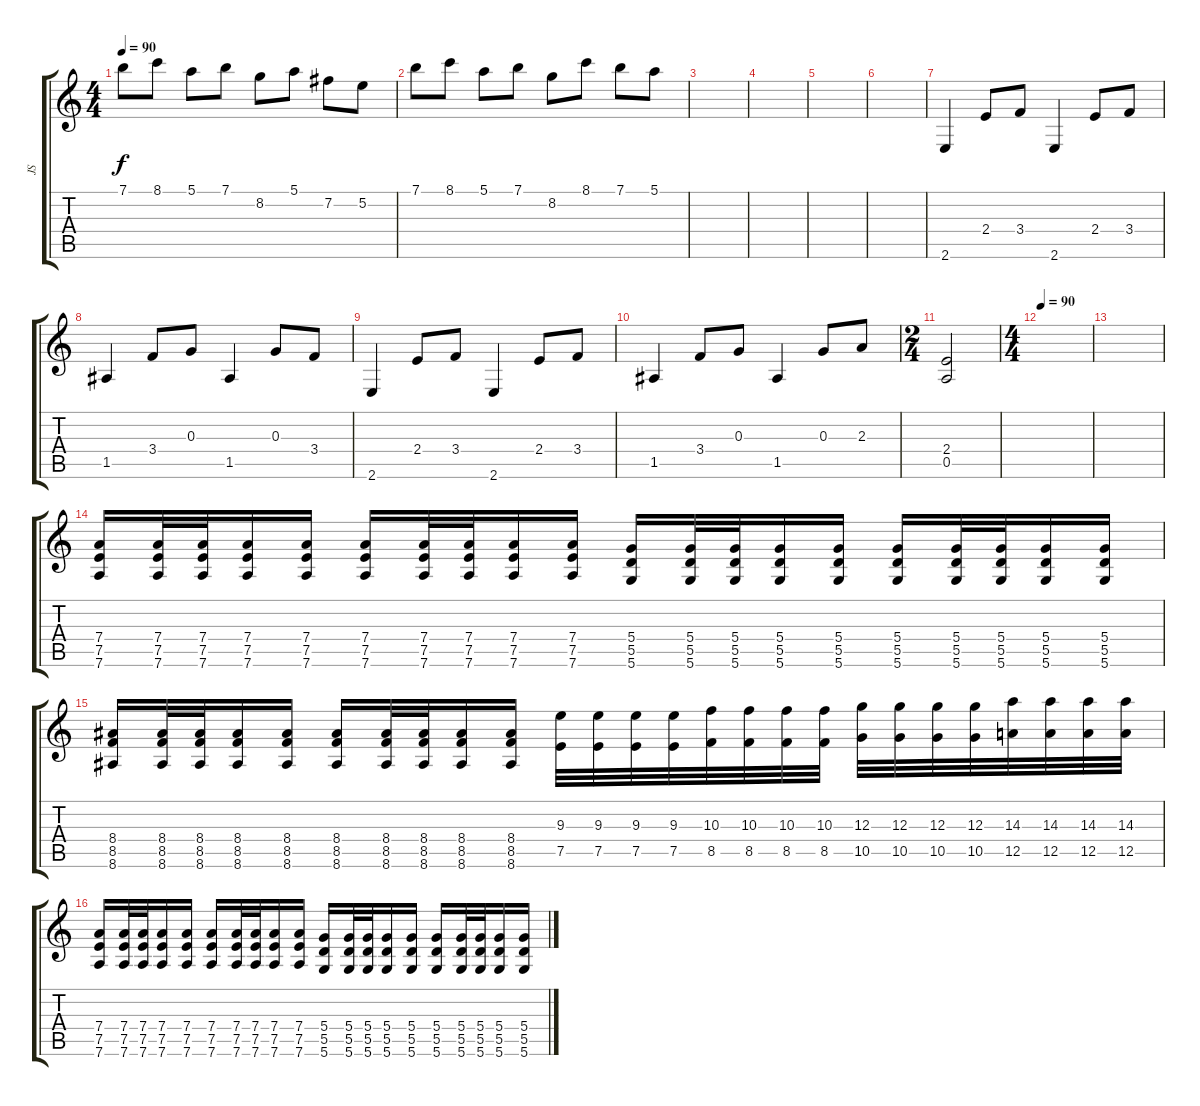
\track ("JS" "JS") {instrument acousticguitarnylon}
\staff {score tabs}
\tuning (E4 B3 G3 D3 A2 D2) {hide}
\ts (4 4)
\tempo 90
\clef g2
\ks c
7.1.8{dy f} 8.1.8 5.1.8 7.1.8 8.2.8 5.1.8 7.2.8 5.2.8 |
7.1.8 8.1.8 5.1.8 7.1.8 8.2.8 8.1.8 7.1.8 5.1.8 |
|
|
|
|
2.6.4{instrument overdrivenguitar} 2.4.8 3.4.8 2.6.4 2.4.8 3.4.8 |
1.5.4 3.4.8 0.3.8 1.5.4 0.3.8 3.4.8 |
2.6.4 2.4.8 3.4.8 2.6.4 2.4.8 3.4.8 |
1.5.4 3.4.8 0.3.8 1.5.4 0.3.8 2.3.8 |
\ts (2 4)
(2.4 0.5).2 |
\ts (4 4)
\tempo 90
|
|
(7.4 7.5 7.6).16 (7.4 7.5 7.6).32 (7.4 7.5 7.6).32 (7.4 7.5 7.6).16 (7.4 7.5 7.6).16 (7.4 7.5 7.6).16 (7.4 7.5 7.6).32 (7.4 7.5 7.6).32 (7.4 7.5 7.6).16 (7.4 7.5 7.6).16 (5.4 5.5 5.6).16 (5.4 5.5 5.6).32 (5.4 5.5 5.6).32 (5.4 5.5 5.6).16 (5.4 5.5 5.6).16 (5.4 5.5 5.6).16 (5.4 5.5 5.6).32 (5.4 5.5 5.6).32 (5.4 5.5 5.6).16 (5.4 5.5 5.6).16 |
(8.4 8.5 8.6).16 (8.4 8.5 8.6).32 (8.4 8.5 8.6).32 (8.4 8.5 8.6).16 (8.4 8.5 8.6).16 (8.4 8.5 8.6).16 (8.4 8.5 8.6).32 (8.4 8.5 8.6).32 (8.4 8.5 8.6).16 (8.4 8.5 8.6).16 (9.3 7.5).32 (9.3 7.5).32 (9.3 7.5).32 (9.3 7.5).32 (10.3 8.5).32 (10.3 8.5).32 (10.3 8.5).32 (10.3 8.5).32 (12.3 10.5).32 (12.3 10.5).32 (12.3 10.5).32 (12.3 10.5).32 (14.3 12.5).32 (14.3 12.5).32 (14.3 12.5).32 (14.3 12.5).32 |
(7.4 7.5 7.6).16 (7.4 7.5 7.6).32 (7.4 7.5 7.6).32 (7.4 7.5 7.6).16 (7.4 7.5 7.6).16 (7.4 7.5 7.6).16 (7.4 7.5 7.6).32 (7.4 7.5 7.6).32 (7.4 7.5 7.6).16 (7.4 7.5 7.6).16 (5.4 5.5 5.6).16 (5.4 5.5 5.6).32 (5.4 5.5 5.6).32 (5.4 5.5 5.6).16 (5.4 5.5 5.6).16 (5.4 5.5 5.6).16 (5.4 5.5 5.6).32 (5.4 5.5 5.6).32 (5.4 5.5 5.6).16 (5.4 5.5 5.6).16
